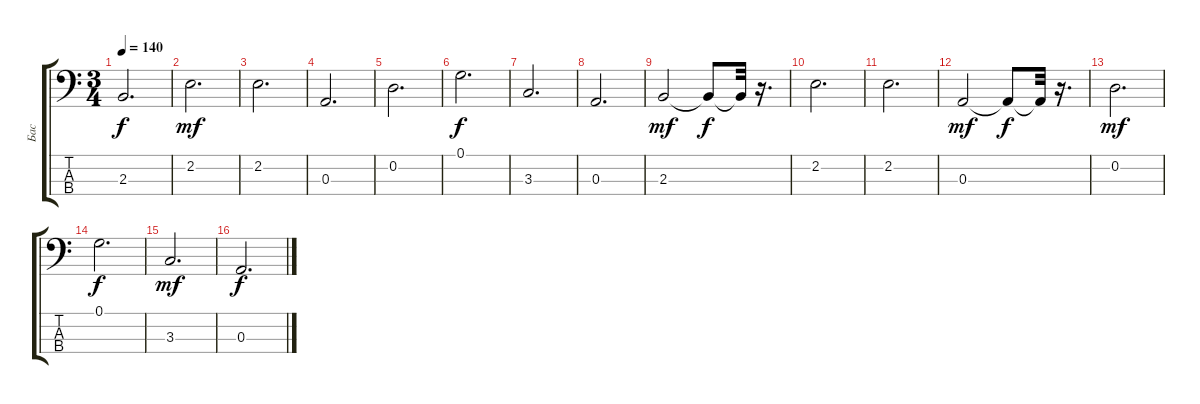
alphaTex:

\track ("Бас" "Бас") {instrument acousticbass}
\staff {score tabs}
\tuning (G2 D2 A1 E1) {hide}
\ts (3 4)
\tempo 140
\clef f4
\ks c
2.3.2{d dy f} |
2.2.2{d dy mf} |
2.2.2{d} |
0.3.2{d} |
0.2.2{d} |
0.1.2{d dy f} |
3.3.2{d} |
0.3.2{d} |
2.3.2{dy mf} 2.3{t}.8{dy f} 2.3{t}.32 r.16{d} |
2.2.2{d} |
2.2.2{d} |
0.3.2{dy mf} 0.3{t}.8{dy f} 0.3{t}.32 r.16{d} |
0.2.2{d dy mf} |
0.1.2{d dy f} |
3.3.2{d dy mf} |
0.3.2{d dy f}
